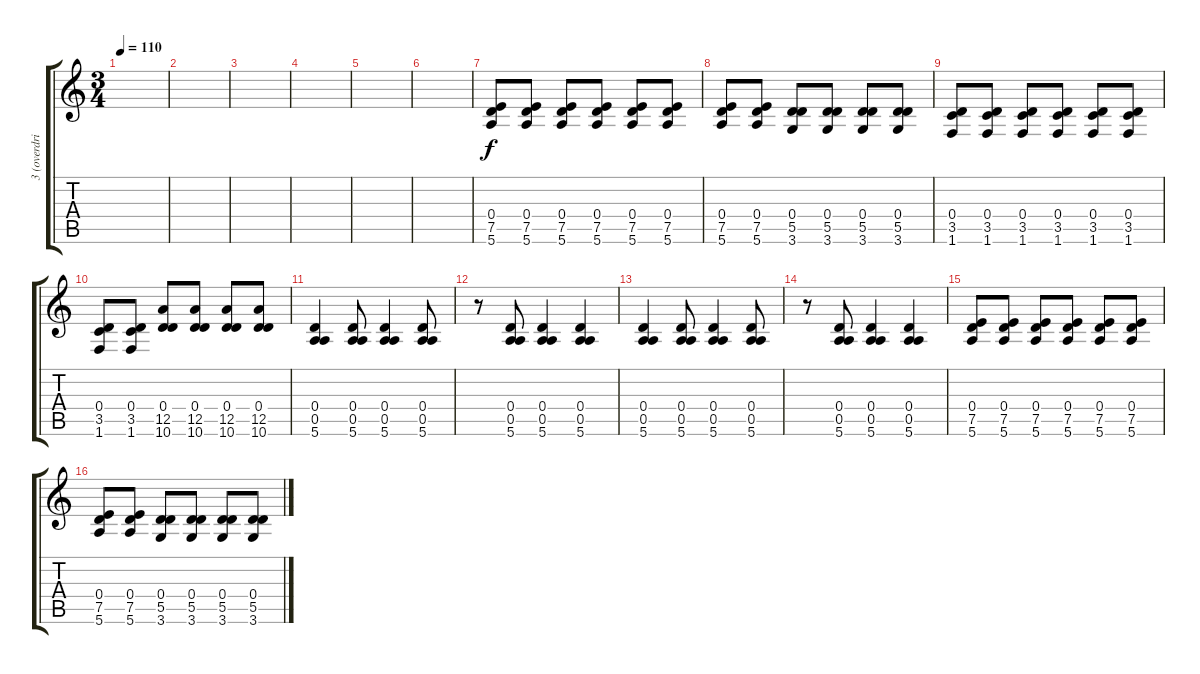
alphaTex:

\track ("3 (overdrive)" "3 (overdri") {instrument distortionguitar}
\staff {score tabs}
\tuning (E4 B3 G3 D3 A2 E2) {hide}
\ts (3 4)
\tempo 110
\clef g2
\ks c
|
|
|
|
|
|
(0.4 7.5 5.6).8 (0.4 7.5 5.6).8 (0.4 7.5 5.6).8 (0.4 7.5 5.6).8 (0.4 7.5 5.6).8 (0.4 7.5 5.6).8 |
(0.4 7.5 5.6).8 (0.4 7.5 5.6).8 (0.4 5.5 3.6).8 (0.4 5.5 3.6).8 (0.4 5.5 3.6).8 (0.4 5.5 3.6).8 |
(0.4 3.5 1.6).8 (0.4 3.5 1.6).8 (0.4 3.5 1.6).8 (0.4 3.5 1.6).8 (0.4 3.5 1.6).8 (0.4 3.5 1.6).8 |
(0.4 3.5 1.6).8 (0.4 3.5 1.6).8 (0.4 12.5 10.6).8 (0.4 12.5 10.6).8 (0.4 12.5 10.6).8 (0.4 12.5 10.6).8 |
(0.4 0.5 5.6).4 (0.4 0.5 5.6).8 (0.4 0.5 5.6).4 (0.4 0.5 5.6).8 |
r.8 (0.4 0.5 5.6).8 (0.4 0.5 5.6).4 (0.4 0.5 5.6).4 |
(0.4 0.5 5.6).4 (0.4 0.5 5.6).8 (0.4 0.5 5.6).4 (0.4 0.5 5.6).8 |
r.8 (0.4 0.5 5.6).8 (0.4 0.5 5.6).4 (0.4 0.5 5.6).4 |
(0.4 7.5 5.6).8 (0.4 7.5 5.6).8 (0.4 7.5 5.6).8 (0.4 7.5 5.6).8 (0.4 7.5 5.6).8 (0.4 7.5 5.6).8 |
(0.4 7.5 5.6).8 (0.4 7.5 5.6).8 (0.4 5.5 3.6).8 (0.4 5.5 3.6).8 (0.4 5.5 3.6).8 (0.4 5.5 3.6).8
